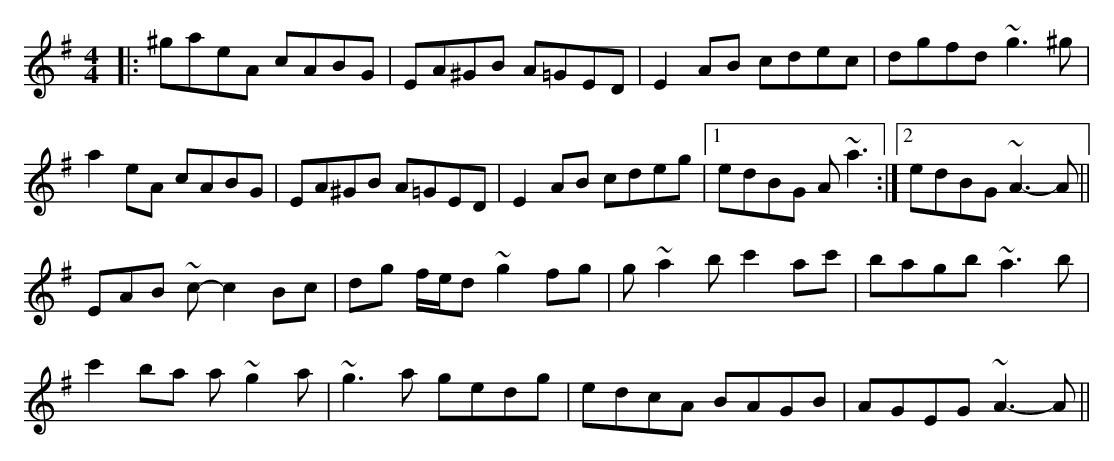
X:1
M:4/4
K:Ador
|:^gaeA cABG|EA^GB A=GED|E2 AB cdec|dgfd ~g3 ^g|
a2 eA cABG|EA^GB A=GED|E2 AB cdeg|1 edBG A ~a3:|2 edBG ~A3- A||
EAB ~c- c2 Bc|dg f/e/d ~g2 fg|g ~a2 b c'2 ac'|bagb ~a3 b|
c'2 ba a ~g2 a|~g3 a gedg|edcA BAGB|AGEG ~A3- A||
